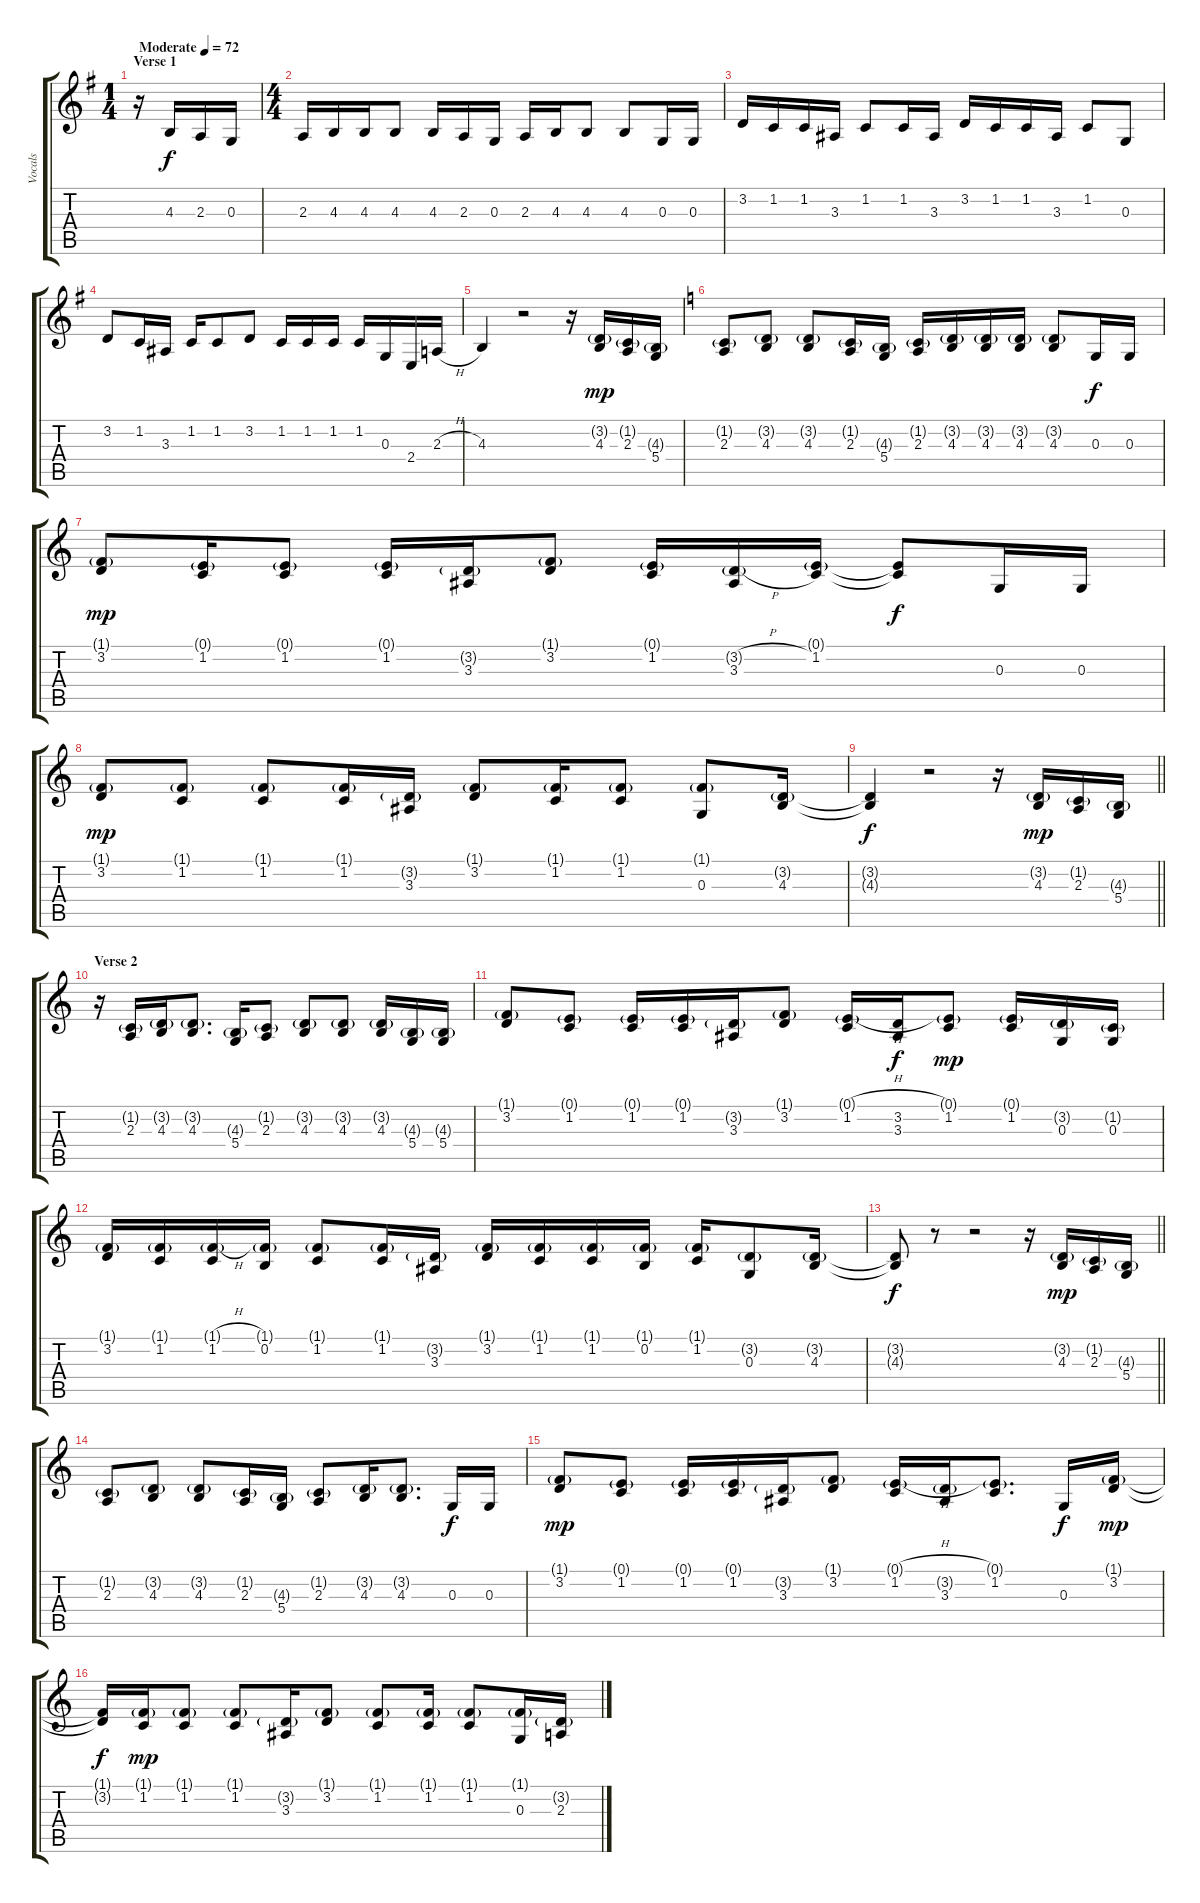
\track ("Vocals" "Vocals") {instrument tenorsax}
\staff {score tabs}
\tuning (E4 B3 G3 D3 A2 E2) {hide}
\ts (1 4)
\section ("" "Verse 1")
\tempo (72 "Moderate")
\clef g2
\ks g
r.16{dy f instrument tenorsax} 4.3.16 2.3.16 0.3.16 |
\ts (4 4)
2.3.16 4.3.16 4.3.16 4.3.8 4.3.16 2.3.16 0.3.16 2.3.16 4.3.16 4.3.8 4.3.8 0.3.16 0.3.16 |
3.2.16 1.2.16 1.2.16 3.3.16 1.2.8 1.2.16 3.3.16 3.2.16 1.2.16 1.2.16 3.3.16 1.2.8 0.3.8 |
3.2.8 1.2.16 3.3.16 1.2.16 1.2.8 3.2.8 1.2.16 1.2.16 1.2.16 1.2.16 0.3.16 2.4.16 2.3{h}.16 |
4.3.4 r.2 r.16 (3.2{g} 4.3).16{dy mp} (1.2{g} 2.3).16 (4.3{g} 5.4).16 |
\ks c
(1.2{g} 2.3).8 (3.2{g} 4.3).8 (3.2{g} 4.3).8 (1.2{g} 2.3).16 (4.3{g} 5.4).16 (1.2{g} 2.3).16 (3.2{g} 4.3).16 (3.2{g} 4.3).16 (3.2{g} 4.3).16 (3.2{g} 4.3).8 0.3.16{dy f} 0.3.16 |
(1.1{g} 3.2).8{dy mp} (0.1{g} 1.2).16 (0.1{g} 1.2).8 (0.1{g} 1.2).16 (3.2{g} 3.3).16 (1.1{g} 3.2).8 (0.1{g} 1.2).16 (3.2{h g} 3.3).16 (0.1{g} 1.2).16 (0.1{t} 1.2{t}).8{dy f} 0.3.16 0.3.16 |
(1.1{g} 3.2).8{dy mp} (1.1{g} 1.2).8 (1.1{g} 1.2).8 (1.1{g} 1.2).16 (3.2{g} 3.3).16 (1.1{g} 3.2).8 (1.1{g} 1.2).16 (1.1{g} 1.2).8 (1.1{g} 0.3).8 (3.2{g} 4.3).16 |
\barLineRight lightlight
(3.2{t} 4.3{t}).4{dy f} r.2 r.16 (3.2{g} 4.3).16{dy mp} (1.2{g} 2.3).16 (4.3{g} 5.4).16 |
\section ("" "Verse 2")
r.16 (1.2{g} 2.3).16 (3.2{g} 4.3).16 (3.2{g} 4.3).8{d} (4.3{g} 5.4).16 (1.2{g} 2.3).8 (3.2{g} 4.3).8 (3.2{g} 4.3).8 (3.2{g} 4.3).16 (4.3{g} 5.4).16 (4.3{g} 5.4).16 |
(1.1{g} 3.2).8 (0.1{g} 1.2).8 (0.1{g} 1.2).16 (0.1{g} 1.2).16 (3.2{g} 3.3).16 (1.1{g} 3.2).8 (0.1{h g} 1.2).16 (3.2 3.3).16{dy f} (0.1{g} 1.2).8{dy mp} (0.1{g} 1.2).16 (3.2{g} 0.3).16 (1.2{g} 0.3).16 |
(1.1{g} 3.2).16 (1.1{g} 1.2).16 (1.1{h g} 1.2).16 (1.1{g} 0.2).16 (1.1{g} 1.2).8 (1.1{g} 1.2).16 (3.2{g} 3.3).16 (1.1{g} 3.2).16 (1.1{g} 1.2).16 (1.1{g} 1.2).16 (1.1{g} 0.2).16 (1.1{g} 1.2).16 (3.2{g} 0.3).8 (3.2{g} 4.3).16 |
\barLineRight lightlight
(3.2{t} 4.3{t}).8{dy f} r.8 r.2 r.16 (3.2{g} 4.3).16{dy mp} (1.2{g} 2.3).16 (4.3{g} 5.4).16 |
(1.2{g} 2.3).8 (3.2{g} 4.3).8 (3.2{g} 4.3).8 (1.2{g} 2.3).16 (4.3{g} 5.4).16 (1.2{g} 2.3).8 (3.2{g} 4.3).16 (3.2{g} 4.3).8{d} 0.3.16{dy f} 0.3.16 |
(1.1{g} 3.2).8{dy mp} (0.1{g} 1.2).8 (0.1{g} 1.2).16 (0.1{g} 1.2).16 (3.2{g} 3.3).16 (1.1{g} 3.2).8 (0.1{h g} 1.2).16 (3.2{g} 3.3).16 (0.1{g} 1.2).8{d} 0.3.16{dy f} (1.1{g} 3.2).16{dy mp} |
(1.1{t} 3.2{t}).16{dy f} (1.1{g} 1.2).16{dy mp} (1.1{g} 1.2).8 (1.1{g} 1.2).8 (3.2{g} 3.3).16 (1.1{g} 3.2).8 (1.1{g} 1.2).8 (1.1{g} 1.2).16 (1.1{g} 1.2).8 (1.1{g} 0.3).16 (3.2{g} 2.3{h}).16
